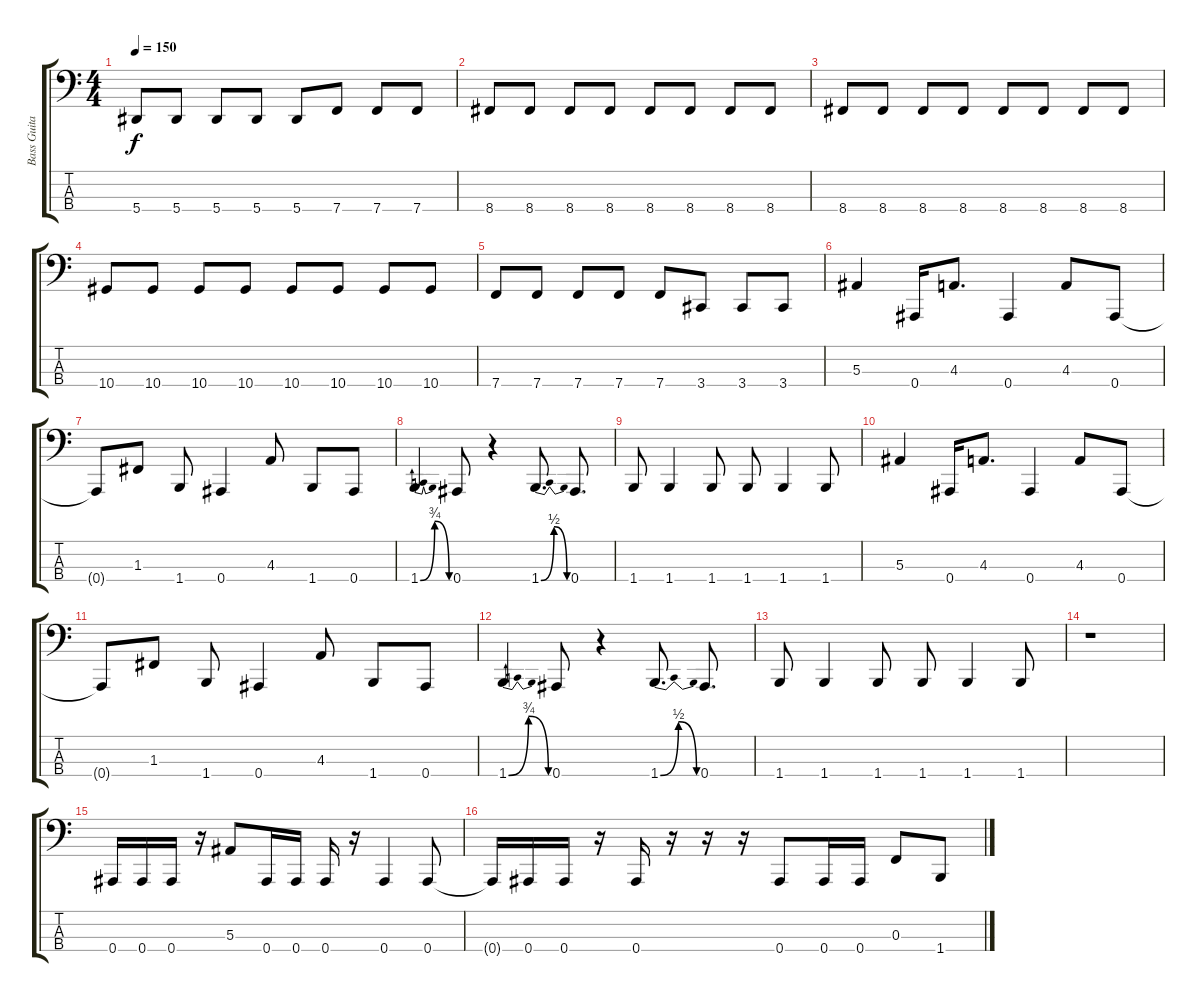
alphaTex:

\track ("Bass Guitar" "Bass Guita") {instrument electricbasspick}
\staff {score tabs}
\tuning (Eb2 Bb1 F1 Bb0) {hide}
\ts (4 4)
\tempo 150
\clef f4
\ks c
5.4.8{dy f} 5.4.8 5.4.8 5.4.8 5.4.8 7.4.8 7.4.8 7.4.8 |
8.4.8 8.4.8 8.4.8 8.4.8 8.4.8 8.4.8 8.4.8 8.4.8 |
8.4.8 8.4.8 8.4.8 8.4.8 8.4.8 8.4.8 8.4.8 8.4.8 |
10.4.8 10.4.8 10.4.8 10.4.8 10.4.8 10.4.8 10.4.8 10.4.8 |
7.4.8 7.4.8 7.4.8 7.4.8 7.4.8 3.4.8 3.4.8 3.4.8 |
5.3.4 0.4.16 4.3.8{d} 0.4.4 4.3.8 0.4.8 |
0.4{t}.8 1.3.8 1.4.8 0.4.4 4.3.8 1.4.8 0.4.8 |
1.4{be (bendrelease 0 0 30 3 30 3 60 0)}.4 0.4.8 r.4 1.4{be (bendrelease 0 0 30 2 30 2 60 0)}.8{d} 0.4.8{d} |
1.4.8 1.4.4 1.4.8 1.4.8 1.4.4 1.4.8 |
5.3.4 0.4.16 4.3.8{d} 0.4.4 4.3.8 0.4.8 |
0.4{t}.8 1.3.8 1.4.8 0.4.4 4.3.8 1.4.8 0.4.8 |
1.4{be (bendrelease 0 0 30 3 30 3 60 0)}.4 0.4.8 r.4 1.4{be (bendrelease 0 0 30 2 30 2 60 0)}.8{d} 0.4.8{d} |
1.4.8 1.4.4 1.4.8 1.4.8 1.4.4 1.4.8 |
r.1 |
0.4.16 0.4.16 0.4.16 r.16 5.3.8 0.4.16 0.4.16 0.4.16 r.16 0.4.4 0.4.8 |
0.4{t}.16 0.4.16 0.4.16 r.16 0.4.16 r.16 r.16 r.16 0.4.8 0.4.16 0.4.16 0.3.8 1.4.8
